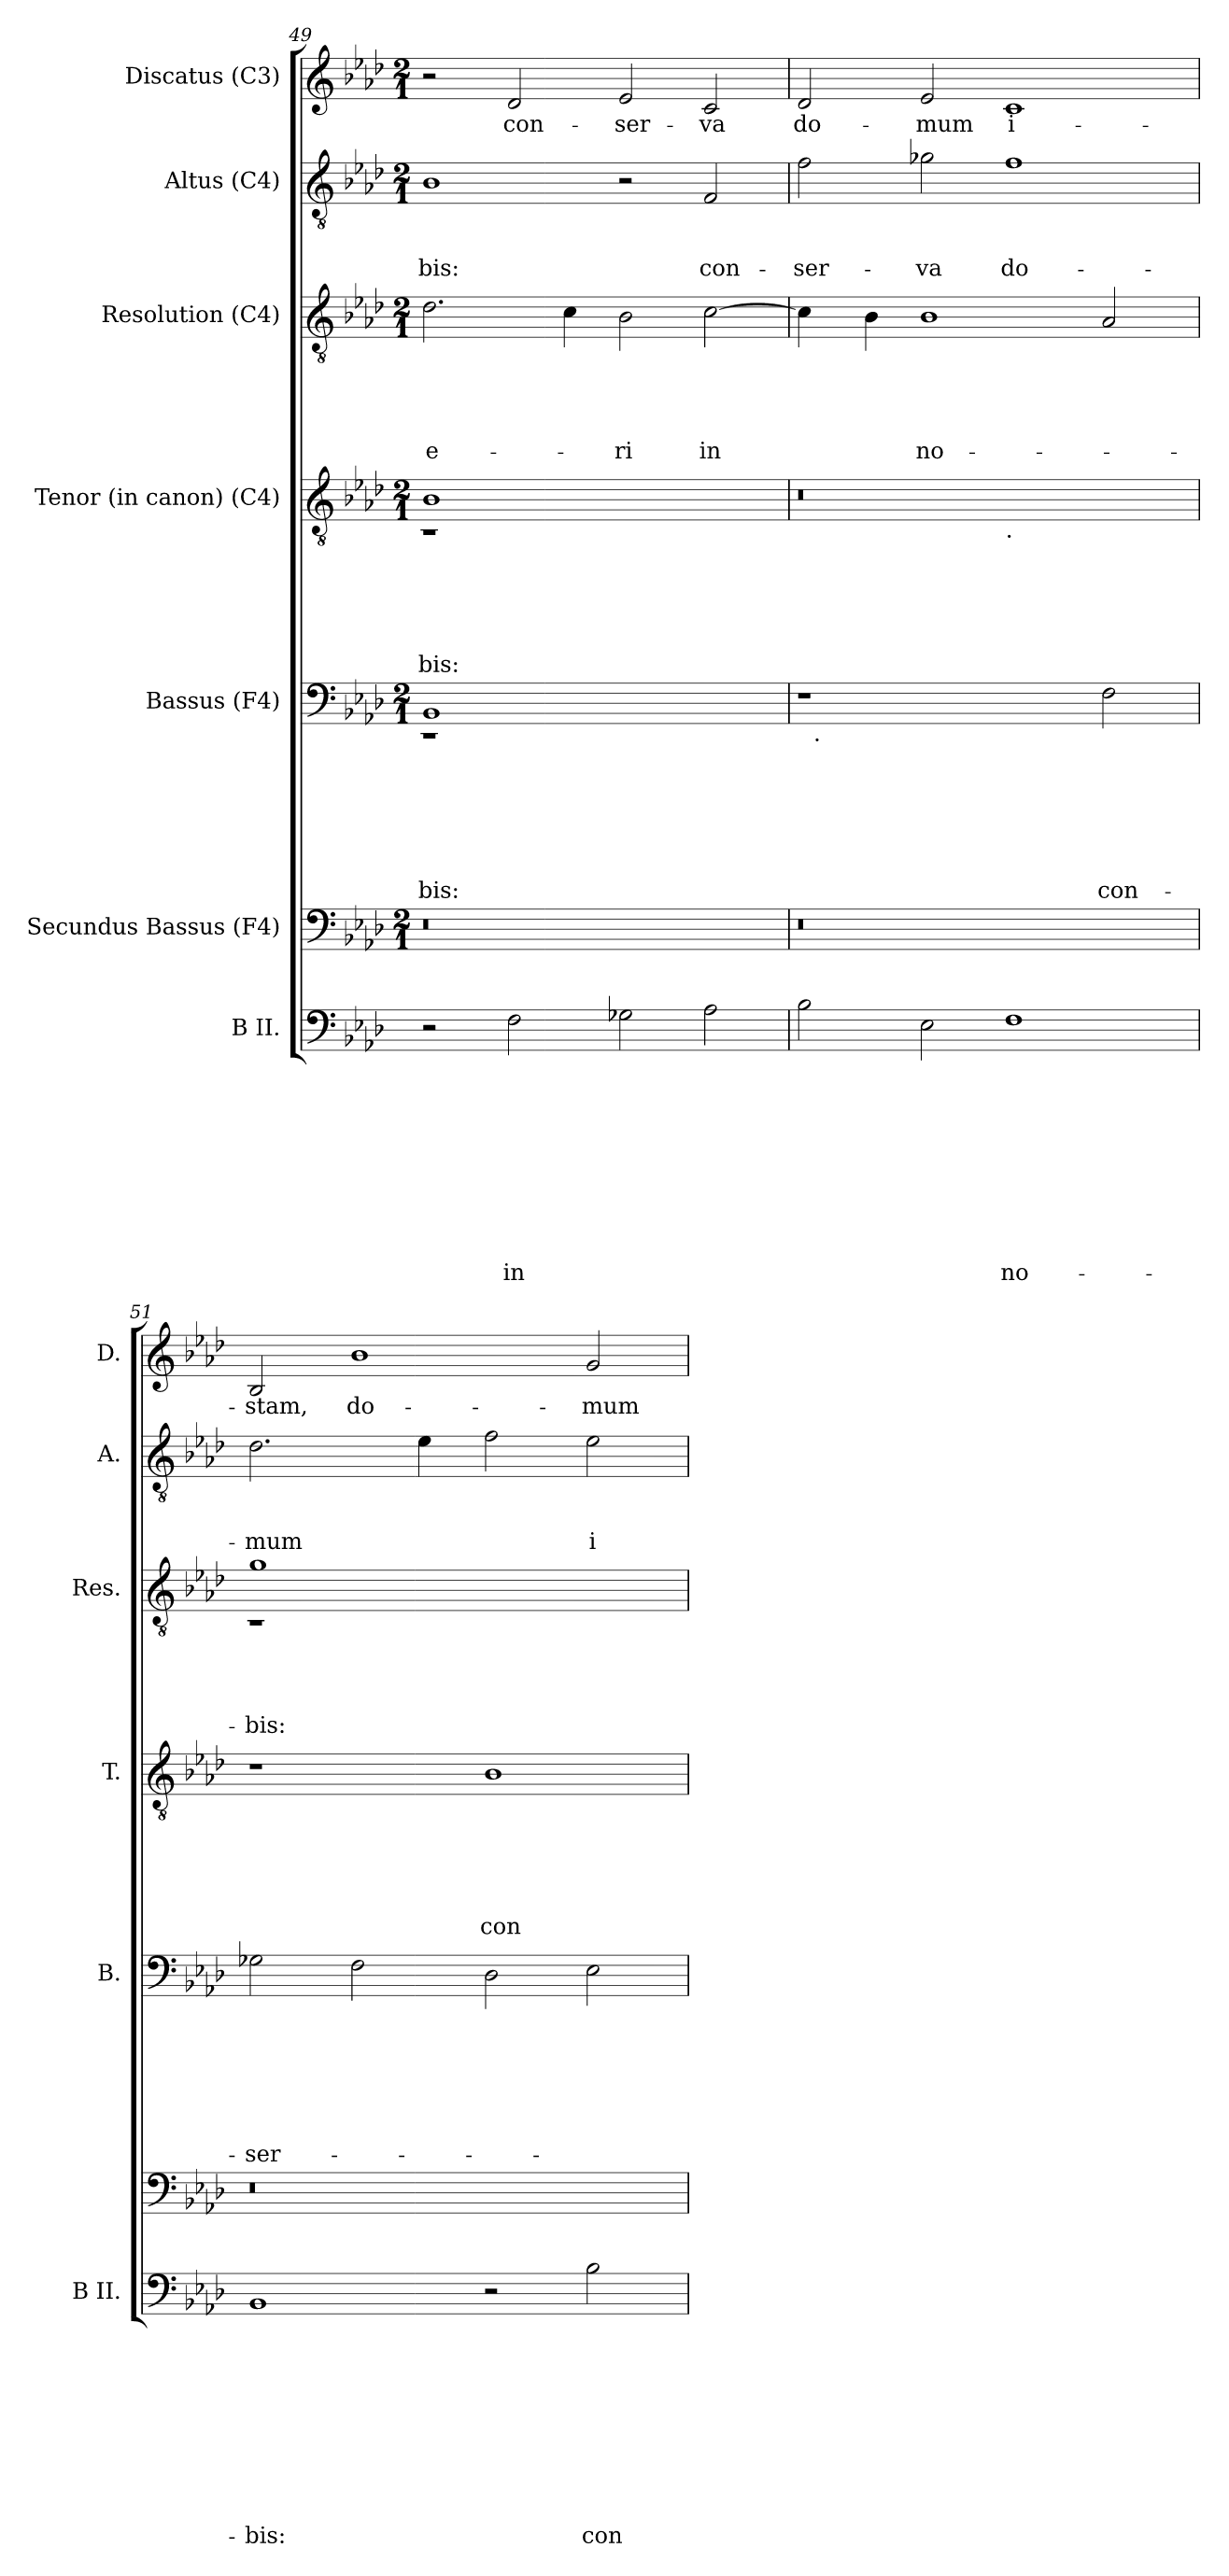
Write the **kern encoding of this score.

**kern	**text	**text	**text	**text	**text	**text	**text	**text	**text	**text	**kern	**kern	**text	**text	**text	**text	**text	**text	**text	**kern	**text	**text	**text	**text	**text	**text	**kern	**text	**text	**text	**text	**text	**kern	**text	**text	**text	**kern	**text
*part7	*part7	*part7	*part7	*part7	*part7	*part7	*part7	*part7	*part7	*part7	*part6	*part5	*part5	*part5	*part5	*part5	*part5	*part5	*part5	*part4	*part4	*part4	*part4	*part4	*part4	*part4	*part3	*part3	*part3	*part3	*part3	*part3	*part2	*part2	*part2	*part2	*part1	*part1
*staff7	*staff7	*staff7	*staff7	*staff7	*staff7	*staff7	*staff7	*staff7	*staff7	*staff7	*staff6	*staff5	*staff5	*staff5	*staff5	*staff5	*staff5	*staff5	*staff5	*staff4	*staff4	*staff4	*staff4	*staff4	*staff4	*staff4	*staff3	*staff3	*staff3	*staff3	*staff3	*staff3	*staff2	*staff2	*staff2	*staff2	*staff1	*staff1
*I"B II.	*	*	*	*	*	*	*	*	*	*	*I"Secundus Bassus (F4)	*I"Bassus (F4)	*	*	*	*	*	*	*	*I"Tenor (in canon) (C4)	*	*	*	*	*	*	*I"Resolution (C4)	*	*	*	*	*	*I"Altus (C4)	*	*	*	*I"Discatus (C3)	*
*I'B II.	*	*	*	*	*	*	*	*	*	*	*	*I'B.	*	*	*	*	*	*	*	*I'T.	*	*	*	*	*	*	*I'Res.	*	*	*	*	*	*I'A.	*	*	*	*I'D.	*
*clefF4	*	*	*	*	*	*	*	*	*	*	*clefF4	*clefF4	*	*	*	*	*	*	*	*clefGv2	*	*	*	*	*	*	*clefGv2	*	*	*	*	*	*clefGv2	*	*	*	*clefG2	*
*k[b-e-a-d-]	*	*	*	*	*	*	*	*	*	*	*k[b-e-a-d-]	*k[b-e-a-d-]	*	*	*	*	*	*	*	*k[b-e-a-d-]	*	*	*	*	*	*	*k[b-e-a-d-]	*	*	*	*	*	*k[b-e-a-d-]	*	*	*	*k[b-e-a-d-]	*
*A-:	*	*	*	*	*	*	*	*	*	*	*A-:	*A-:	*	*	*	*	*	*	*	*A-:	*	*	*	*	*	*	*A-:	*	*	*	*	*	*A-:	*	*	*	*A-:	*
*	*	*	*	*	*	*	*	*	*	*	*M2/1	*M2/1	*	*	*	*	*	*	*	*M2/1	*	*	*	*	*	*	*M2/1	*	*	*	*	*	*M2/1	*	*	*	*M2/1	*
=49	=49	=49	=49	=49	=49	=49	=49	=49	=49	=49	=49	=49	=49	=49	=49	=49	=49	=49	=49	=49	=49	=49	=49	=49	=49	=49	=49	=49	=49	=49	=49	=49	=49	=49	=49	=49	=49	=49
*	*	*	*	*	*	*	*	*	*	*	*	*^	*	*	*	*	*	*	*	*^	*	*	*	*	*	*	*	*	*	*	*	*	*	*	*	*	*	*
!	!	!	!	!	!	!	!	!	!	!	!	!	!LO:N:vis=1	!	!	!	!	!	!	!LO:LY:b	!	!LO:N:vis=1	!	!	!	!	!	!LO:LY:b	!	!	!	!	!	!LO:LY:b:rj	!	!	!	!LO:LY:b	!	!
2r	.	.	.	.	.	.	.	.	.	.	0r	1BB-	0rEE	.	.	.	.	.	.	-bis:	1B-	0rC	.	.	.	.	.	-bis:	2.d-\	.	.	.	.	-e-	1B-	.	.	-bis:	2r	.
!	!	!	!	!	!	!	!	!	!	!LO:LY:b	!	!	!	!	!	!	!	!	!	!	!	!	!	!	!	!	!	!	!	!	!	!	!	!	!	!	!	!	!	!LO:LY:b
2F\	.	.	.	.	.	.	.	.	.	in	.	.	.	.	.	.	.	.	.	.	.	.	.	.	.	.	.	.	.	.	.	.	.	.	.	.	.	.	2d-/	con-
.	.	.	.	.	.	.	.	.	.	.	.	.	.	.	.	.	.	.	.	.	.	.	.	.	.	.	.	.	4c\	.	.	.	.	.	.	.	.	.	.	.
!	!	!	!	!	!	!	!	!	!	!	!	!	!	!	!	!	!	!	!	!	!	!	!	!	!	!	!	!	!	!	!	!	!	!LO:LY:b	!	!	!	!	!	!LO:LY:b
2G-\	.	.	.	.	.	.	.	.	.	.	.	1ryy	.	.	.	.	.	.	.	.	1ryy	.	.	.	.	.	.	.	2B-\	.	.	.	.	-ri	2r	.	.	.	2e-/	-ser-
!	!	!	!	!	!	!	!	!	!	!	!	!	!	!	!	!	!	!	!	!	!	!	!	!	!	!	!	!	!	!	!	!	!	!LO:LY:b	!	!	!	!LO:LY:b	!	!LO:LY:b
2A-\	.	.	.	.	.	.	.	.	.	.	.	.	.	.	.	.	.	.	.	.	.	.	.	.	.	.	.	.	[>2c\	.	.	.	.	in	2F/	.	.	con-	2c/	-va
=50	=50	=50	=50	=50	=50	=50	=50	=50	=50	=50	=50	=50	=50	=50	=50	=50	=50	=50	=50	=50	=50	=50	=50	=50	=50	=50	=50	=50	=50	=50	=50	=50	=50	=50	=50	=50	=50	=50	=50	=50
!	!	!	!	!	!	!	!	!	!	!	!	!	!	!	!	!	!	!	!	!	!	!	!	!	!	!	!	!	!	!	!	!	!	!	!	!	!	!LO:LY:b	!	!LO:LY:b
2B-\	.	.	.	.	.	.	.	.	.	.	0r	1r	32ryy	.	.	.	.	.	.	.	0r	1ryy	.	.	.	.	.	.	4c\]	.	.	.	.	.	2f\	.	.	-ser-	2d-/	do-
!	!	!	!	!	!	!	!	!	!	!	!	!	!LO:TX:b:t=.	!	!	!	!	!	!	!	!	!	!	!	!	!	!	!	!	!	!	!	!	!	!	!	!	!	!	!
.	.	.	.	.	.	.	.	.	.	.	.	.	1ryy	.	.	.	.	.	.	.	.	.	.	.	.	.	.	.	.	.	.	.	.	.	.	.	.	.	.	.
.	.	.	.	.	.	.	.	.	.	.	.	.	.	.	.	.	.	.	.	.	.	.	.	.	.	.	.	.	4B-\	.	.	.	.	.	.	.	.	.	.	.
!	!	!	!	!	!	!	!	!	!	!	!	!	!	!	!	!	!	!	!	!	!	!	!	!	!	!	!	!	!	!	!	!	!	!LO:LY:b	!	!	!	!LO:LY:b	!	!LO:LY:b
2E-\	.	.	.	.	.	.	.	.	.	.	.	.	.	.	.	.	.	.	.	.	.	.	.	.	.	.	.	.	1B-	.	.	.	.	no-	2g-X\	.	.	-va	2e-/	-mum
!	!	!	!	!	!	!	!	!	!	!	!	!	!	!	!	!	!	!	!	!	!	!LO:TX:b:t=.	!	!	!	!	!	!	!	!	!	!	!	!	!	!	!	!	!	!
!	!	!	!	!	!	!	!	!	!	!LO:LY:b	!	!	!	!	!	!	!	!	!	!	!	!	!	!	!	!	!	!	!	!	!	!	!	!	!	!	!	!LO:LY:b	!	!LO:LY:b:rj
1F	.	.	.	.	.	.	.	.	.	no-	.	2ryy	.	.	.	.	.	.	.	.	.	1ryy	.	.	.	.	.	.	.	.	.	.	.	.	1f	.	.	do-	1c	i-
.	.	.	.	.	.	.	.	.	.	.	.	.	2ryy	.	.	.	.	.	.	.	.	.	.	.	.	.	.	.	.	.	.	.	.	.	.	.	.	.	.	.
!	!	!	!	!	!	!	!	!	!	!	!	!	!	!	!	!	!	!	!	!LO:LY:b	!	!	!	!	!	!	!	!	!	!	!	!	!	!	!	!	!	!	!	!
.	.	.	.	.	.	.	.	.	.	.	.	2F\	.	.	.	.	.	.	.	con-	.	.	.	.	.	.	.	.	2A-/	.	.	.	.	.	.	.	.	.	.	.
.	.	.	.	.	.	.	.	.	.	.	.	.	4...ryy	.	.	.	.	.	.	.	.	.	.	.	.	.	.	.	.	.	.	.	.	.	.	.	.	.	.	.
=51	=51	=51	=51	=51	=51	=51	=51	=51	=51	=51	=51	=51	=51	=51	=51	=51	=51	=51	=51	=51	=51	=51	=51	=51	=51	=51	=51	=51	=51	=51	=51	=51	=51	=51	=51	=51	=51	=51	=51	=51
*	*	*	*	*	*	*	*	*	*	*	*	*	*	*	*	*	*	*	*	*	*	*	*	*	*	*	*	*	*^	*	*	*	*	*	*	*	*	*	*	*
!	!	!	!	!	!	!	!	!	!	!LO:LY:b	!	!	!	!	!	!	!	!	!	!LO:LY:b	!	!	!	!	!	!	!	!	!	!LO:N:vis=1	!	!	!	!	!LO:LY:b	!	!	!	!LO:LY:b	!	!LO:LY:b
*	*	*	*	*	*	*	*	*	*	*	*	*v	*v	*	*	*	*	*	*	*	*	*	*	*	*	*	*	*	*	*	*	*	*	*	*	*	*	*	*	*	*
*	*	*	*	*	*	*	*	*	*	*	*	*	*	*	*	*	*	*	*	*v	*v	*	*	*	*	*	*	*	*	*	*	*	*	*	*	*	*	*	*	*
1BB-	.	.	.	.	.	.	.	.	.	-bis:	0r	2G-X\	.	.	.	.	.	.	-ser-	1r	.	.	.	.	.	.	1g	0rC	.	.	.	.	-bis:	2.d-\	.	.	-mum	2B-/	-stam,
!	!	!	!	!	!	!	!	!	!	!	!	!	!	!	!	!	!	!	!	!	!	!	!	!	!	!	!	!	!	!	!	!	!	!	!	!	!	!	!LO:LY:b
.	.	.	.	.	.	.	.	.	.	.	.	2F\	.	.	.	.	.	.	.	.	.	.	.	.	.	.	.	.	.	.	.	.	.	.	.	.	.	1b-	do-
.	.	.	.	.	.	.	.	.	.	.	.	.	.	.	.	.	.	.	.	.	.	.	.	.	.	.	.	.	.	.	.	.	.	4e-\	.	.	.	.	.
!	!	!	!	!	!	!	!	!	!	!	!	!	!	!	!	!	!	!	!	!	!	!	!	!	!	!LO:LY:b	!	!	!	!	!	!	!	!	!	!	!	!	!
2r	.	.	.	.	.	.	.	.	.	.	.	2D-\	.	.	.	.	.	.	.	1B-	.	.	.	.	.	con-	1ryy	.	.	.	.	.	.	2f\	.	.	.	.	.
!	!	!	!	!	!	!	!	!	!	!LO:LY:b	!	!	!	!	!	!	!	!	!	!	!	!	!	!	!	!	!	!	!	!	!	!	!	!	!	!	!LO:LY:b:rj	!	!LO:LY:b
2B-\	.	.	.	.	.	.	.	.	.	con-	.	2E-\	.	.	.	.	.	.	.	.	.	.	.	.	.	.	.	.	.	.	.	.	.	[<2e-\	.	.	i-	2g/	-mum
*	*	*	*	*	*	*	*	*	*	*	*	*	*	*	*	*	*	*	*	*	*	*	*	*	*	*	*v	*v	*	*	*	*	*	*	*	*	*	*	*
=	=	=	=	=	=	=	=	=	=	=	=	=	=	=	=	=	=	=	=	=	=	=	=	=	=	=	=	=	=	=	=	=	=	=	=	=	=	=
*-	*-	*-	*-	*-	*-	*-	*-	*-	*-	*-	*-	*-	*-	*-	*-	*-	*-	*-	*-	*-	*-	*-	*-	*-	*-	*-	*-	*-	*-	*-	*-	*-	*-	*-	*-	*-	*-	*-
